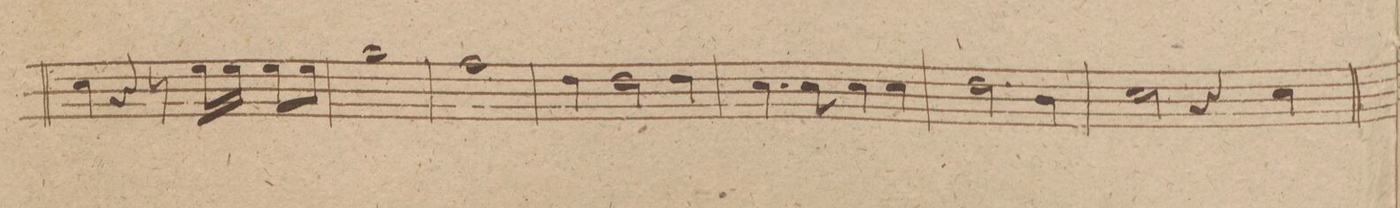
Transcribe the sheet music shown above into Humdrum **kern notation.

**kern	**dynam
*I"Fagotto 2do	*
*clefF4	*
*k[f#c#g#d#]	*
*met(c)	*
*M4/4	*
4E\	.
4r	.
8r	.
16G#\LL	.
16G#\JJ	.
8G#\L	.
8G#\J	.
=176	=176
1B\	.
=177	=177
1A\	.
=178	=178
4F#\	.
2F#\	.
4F#\	.
=179	=179
4.E\	.
8E\	.
4E\	.
4E\	.
=180	=180
2.F#\	.
4D#\	.
=181	=181
2E\	.
4r	.
4E\ nmnm	.
=182	=182
*-	*-
